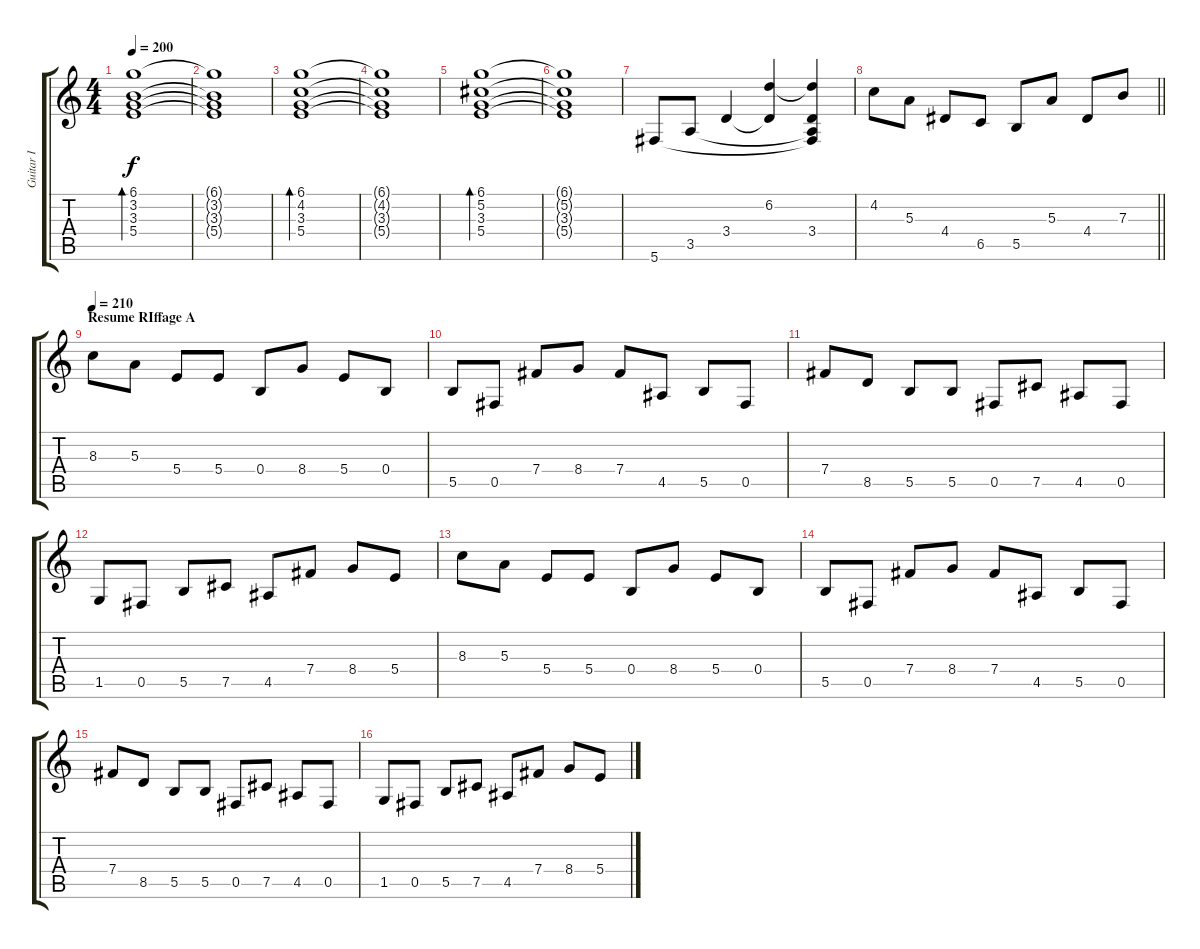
\track ("Guitar I" "Guitar I") {instrument distortionguitar}
\staff {score tabs}
\tuning (Db4 Ab3 E3 B2 Gb2 Db2) {hide}
\ts (4 4)
\tempo 200
\clef g2
\ks c
(6.1 3.2 3.3 5.4).1{bd 480 dy f} |
(6.1{t} 3.2{t} 3.3{t} 5.4{t}).1 |
(6.1 4.2 3.3 5.4).1{bd 480} |
(6.1{t} 4.2{t} 3.3{t} 5.4{t}).1 |
(6.1 5.2 3.3 5.4).1{bd 480} |
(6.1{t} 5.2{t} 3.3{t} 5.4{t}).1 |
5.6.8{volume 14 balance 1 instrument distortionguitar} 3.5.8 3.4.4 (6.2 3.4{t}).4 (6.2{t} 3.4 3.5{t} 5.6{t}).4 |
\barLineRight lightlight
4.2.8 5.3.8 4.4.8 6.5.8 5.5.8 5.3.8 4.4.8 7.3.8 |
\section ("" "Resume RIffage A")
\tempo 210
8.3.8 5.3.8 5.4.8 5.4.8 0.4.8 8.4.8 5.4.8 0.4.8 |
5.5.8 0.5.8 7.4.8 8.4.8 7.4.8 4.5.8 5.5.8 0.5.8 |
7.4.8 8.5.8 5.5.8 5.5.8 0.5.8 7.5.8 4.5.8 0.5.8 |
1.5.8 0.5.8 5.5.8 7.5.8 4.5.8 7.4.8 8.4.8 5.4.8 |
8.3.8 5.3.8 5.4.8 5.4.8 0.4.8 8.4.8 5.4.8 0.4.8 |
5.5.8 0.5.8 7.4.8 8.4.8 7.4.8 4.5.8 5.5.8 0.5.8 |
7.4.8 8.5.8 5.5.8 5.5.8 0.5.8 7.5.8 4.5.8 0.5.8 |
1.5.8 0.5.8 5.5.8 7.5.8 4.5.8 7.4.8 8.4.8 5.4.8
